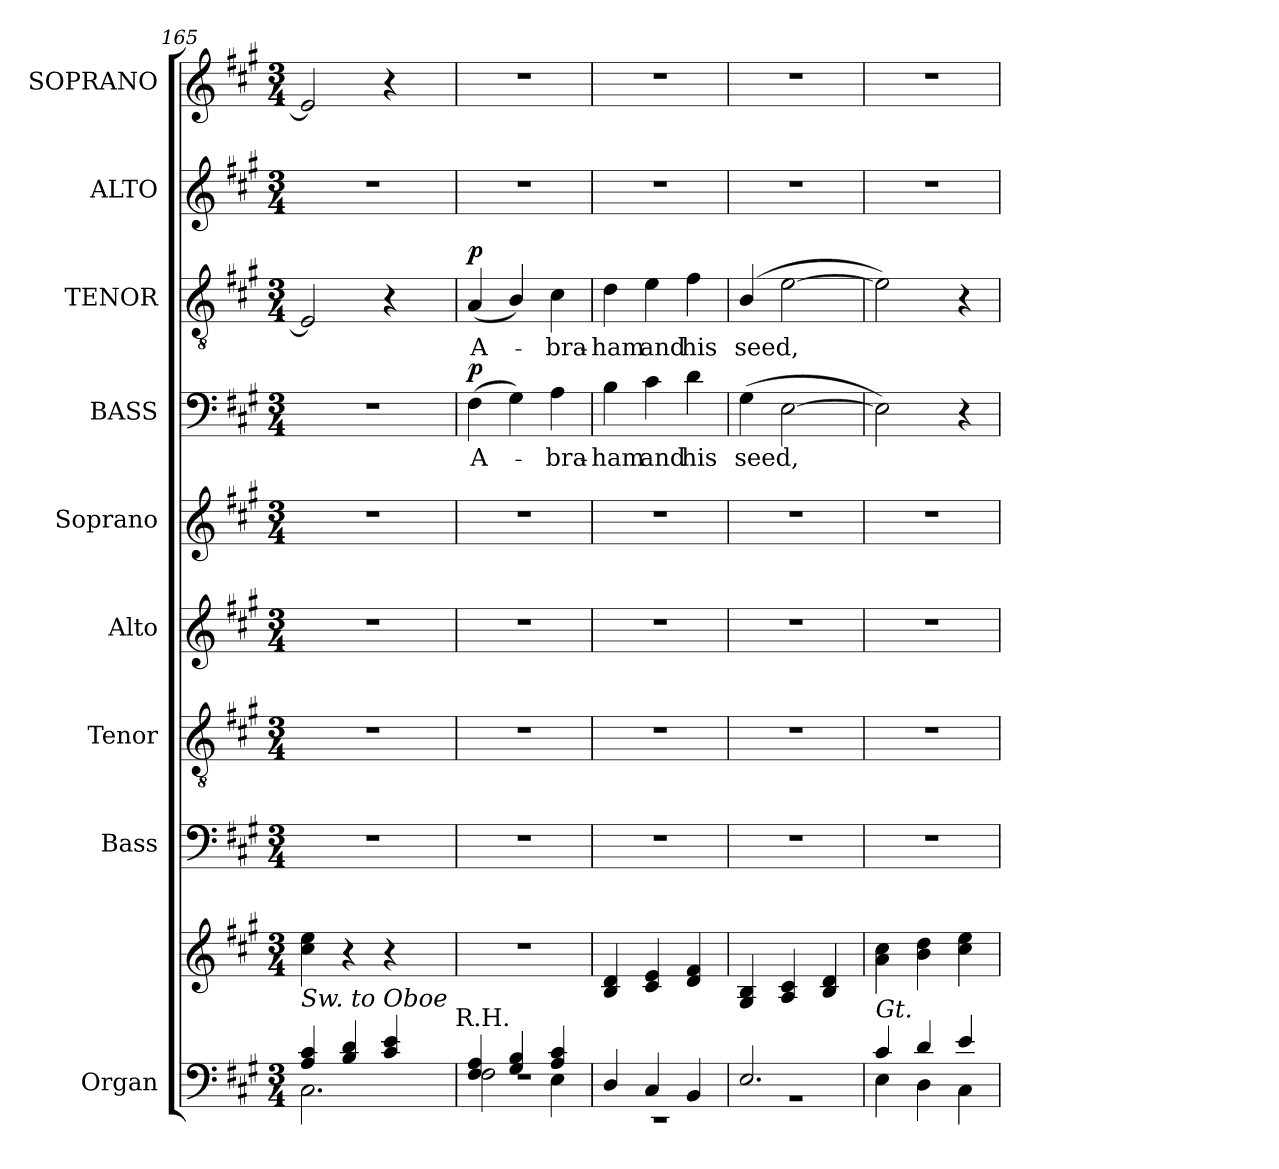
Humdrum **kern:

**kern	**kern	**kern	**kern	**kern	**kern	**kern	**text	**dynam	**kern	**text	**dynam	**kern	**kern
*part9	*part9	*part8	*part7	*part6	*part5	*part4	*part4	*part4	*part3	*part3	*part3	*part2	*part1
*staff10	*staff9	*staff8	*staff7	*staff6	*staff5	*staff4	*staff4	*staff4	*staff3	*staff3	*staff3	*staff2	*staff1
*I"Organ	*	*I"Bass	*I"Tenor	*I"Alto	*I"Soprano	*I"BASS	*	*	*I"TENOR	*	*	*I"ALTO	*I"SOPRANO
*I'Org.	*	*I'B.	*I'T.	*I'A.	*I'S.	*I'B.	*	*	*I'T.	*	*	*I'A.	*I'S.
*clefF4	*clefG2	*clefF4	*clefGv2	*clefG2	*clefG2	*clefF4	*	*	*clefGv2	*	*	*clefG2	*clefG2
*	*	*	*ITrd7c12	*	*	*	*	*	*ITrd7c12	*	*	*	*
*k[f#c#g#]	*k[f#c#g#]	*k[f#c#g#]	*k[f#c#g#]	*k[f#c#g#]	*k[f#c#g#]	*k[f#c#g#]	*	*	*k[f#c#g#]	*	*	*k[f#c#g#]	*k[f#c#g#]
*A:	*A:	*A:	*A:	*A:	*A:	*A:	*	*	*A:	*	*	*A:	*A:
*M3/4	*M3/4	*M3/4	*M3/4	*M3/4	*M3/4	*M3/4	*	*	*M3/4	*	*	*M3/4	*M3/4
=165	=165	=165	=165	=165	=165	=165	=165	=165	=165	=165	=165	=165	=165
*^	*	*	*	*	*	*	*	*	*	*	*	*	*
!LO:TX:a:i:t=Sw. to Oboe	!	!	!	!	!	!	!	!	!	!	!	!	!	!
!	!	!	!LO:N:vis=1	!LO:N:vis=1	!LO:N:vis=1	!LO:N:vis=1	!LO:N:vis=1	!	!	!	!	!	!LO:N:vis=1	!
*	*^	*	*	*	*	*	*	*	*	*	*	*	*	*
4Ai/ 4c#i	2.C#i\	2ryy	4cc#i\ 4eei	2.r	2.r	2.r	2.r	2.r	.	.	2EEi/]	.	.	2.r	2ei/]
4Bi/ 4di	.	.	4r	.	.	.	.	.	.	.	.	.	.	.	.
4c#i/ 4ei	.	8ryy	4r	.	.	.	.	.	.	.	4r	.	.	.	4r
.	.	16ryy	.	.	.	.	.	.	.	.	.	.	.	.	.
.	.	32ryy	.	.	.	.	.	.	.	.	.	.	.	.	.
.	.	64ryy	.	.	.	.	.	.	.	.	.	.	.	.	.
.	.	128...ryy	.	.	.	.	.	.	.	.	.	.	.	.	.
!	!	!LO:TX:a:t=R.H.	!	!	!	!	!	!	!	!	!	!	!	!	!
.	.	1024ryy	.	.	.	.	.	.	.	.	.	.	.	.	.
=166	=166	=166	=166	=166	=166	=166	=166	=166	=166	=166	=166	=166	=166	=166	=166
!	!	!LO:N:vis=1	!LO:N:vis=1	!LO:N:vis=1	!LO:N:vis=1	!LO:N:vis=1	!LO:N:vis=1	!	!	!	!	!	!	!	!
!	!	!	!	!	!	!	!	!	!LO:LY:b:color=#000000	!	!	!	!	!	!
!	!	!	!	!	!	!	!	!	!	!	!	!LO:LY:b:color=#000000	!	!LO:N:vis=1	!LO:N:vis=1
4F#i/ 4Ai	2F#i\	2.r	2.r	2.r	2.r	2.r	2.r	(4F#i\	A-	p	(4AAi/	A-	p	2.r	2.r
4G#i/ 4Bi	.	.	.	.	.	.	.	4G#i\)	.	.	4BBi/)	.	.	.	.
!	!	!	!	!	!	!	!	!	!LO:LY:b:color=#000000	!	!	!	!	!	!
!	!	!	!	!	!	!	!	!	!	!	!	!LO:LY:b:color=#000000	!	!	!
4Ai/ 4c#i	4Ei\	.	.	.	.	.	.	4Ai\	-bra-	.	4C#i\	-bra-	.	.	.
*	*v	*v	*	*	*	*	*	*	*	*	*	*	*	*	*
=167	=167	=167	=167	=167	=167	=167	=167	=167	=167	=167	=167	=167	=167	=167
!	!LO:N:vis=1	!	!LO:N:vis=1	!LO:N:vis=1	!LO:N:vis=1	!LO:N:vis=1	!	!	!	!	!	!	!	!
!	!	!	!	!	!	!	!	!LO:LY:b:color=#000000	!	!	!	!	!	!
!	!	!	!	!	!	!	!	!	!	!	!LO:LY:b:color=#000000	!	!LO:N:vis=1	!LO:N:vis=1
4Di/	2.r	4Bi/ 4di	2.r	2.r	2.r	2.r	4Bi\	-ham	.	4Di\	-ham	.	2.r	2.r
!	!	!	!	!	!	!	!	!LO:LY:b:color=#000000	!	!	!	!	!	!
!	!	!	!	!	!	!	!	!	!	!	!LO:LY:b:color=#000000	!	!	!
4C#i/	.	4c#i/ 4ei	.	.	.	.	4c#i\	and	.	4Ei\	and	.	.	.
!	!	!	!	!	!	!	!	!LO:LY:b:color=#000000	!	!	!	!	!	!
!	!	!	!	!	!	!	!	!	!	!	!LO:LY:b:color=#000000	!	!	!
4BBi/	.	4di/ 4f#i	.	.	.	.	4di\	his	.	4F#i\	his	.	.	.
=168	=168	=168	=168	=168	=168	=168	=168	=168	=168	=168	=168	=168	=168	=168
!	!LO:N:vis=1	!	!LO:N:vis=1	!LO:N:vis=1	!LO:N:vis=1	!LO:N:vis=1	!	!	!	!	!	!	!	!
!	!	!	!	!	!	!	!	!LO:LY:b:color=#000000	!	!	!	!	!	!
!	!	!	!	!	!	!	!	!	!	!	!LO:LY:b:color=#000000	!	!LO:N:vis=1	!LO:N:vis=1
2.Ei/	2.r	4G#i/ 4Bi	2.r	2.r	2.r	2.r	(4G#i\	seed,	.	(4BBi/	seed,	.	2.r	2.r
.	.	4Ai/ 4c#i	.	.	.	.	[2Ei\	.	.	[2Ei\	.	.	.	.
.	.	4Bi/ 4di	.	.	.	.	.	.	.	.	.	.	.	.
=169	=169	=169	=169	=169	=169	=169	=169	=169	=169	=169	=169	=169	=169	=169
!LO:TX:a:i:t=Gt.	!	!	!	!	!	!	!	!	!	!	!	!	!	!
!	!	!	!LO:N:vis=1	!LO:N:vis=1	!LO:N:vis=1	!LO:N:vis=1	!	!	!	!	!	!	!LO:N:vis=1	!LO:N:vis=1
4c#i/	4Ei\	4ai\ 4cc#i	2.r	2.r	2.r	2.r	2Ei\])	.	.	2Ei\])	.	.	2.r	2.r
4di/	4Di\	4bi\ 4ddi	.	.	.	.	.	.	.	.	.	.	.	.
4ei/	4C#i\	4cc#i\ 4eei	.	.	.	.	4r	.	.	4r	.	.	.	.
*v	*v	*	*	*	*	*	*	*	*	*	*	*	*	*
=	=	=	=	=	=	=	=	=	=	=	=	=	=
*-	*-	*-	*-	*-	*-	*-	*-	*-	*-	*-	*-	*-	*-
